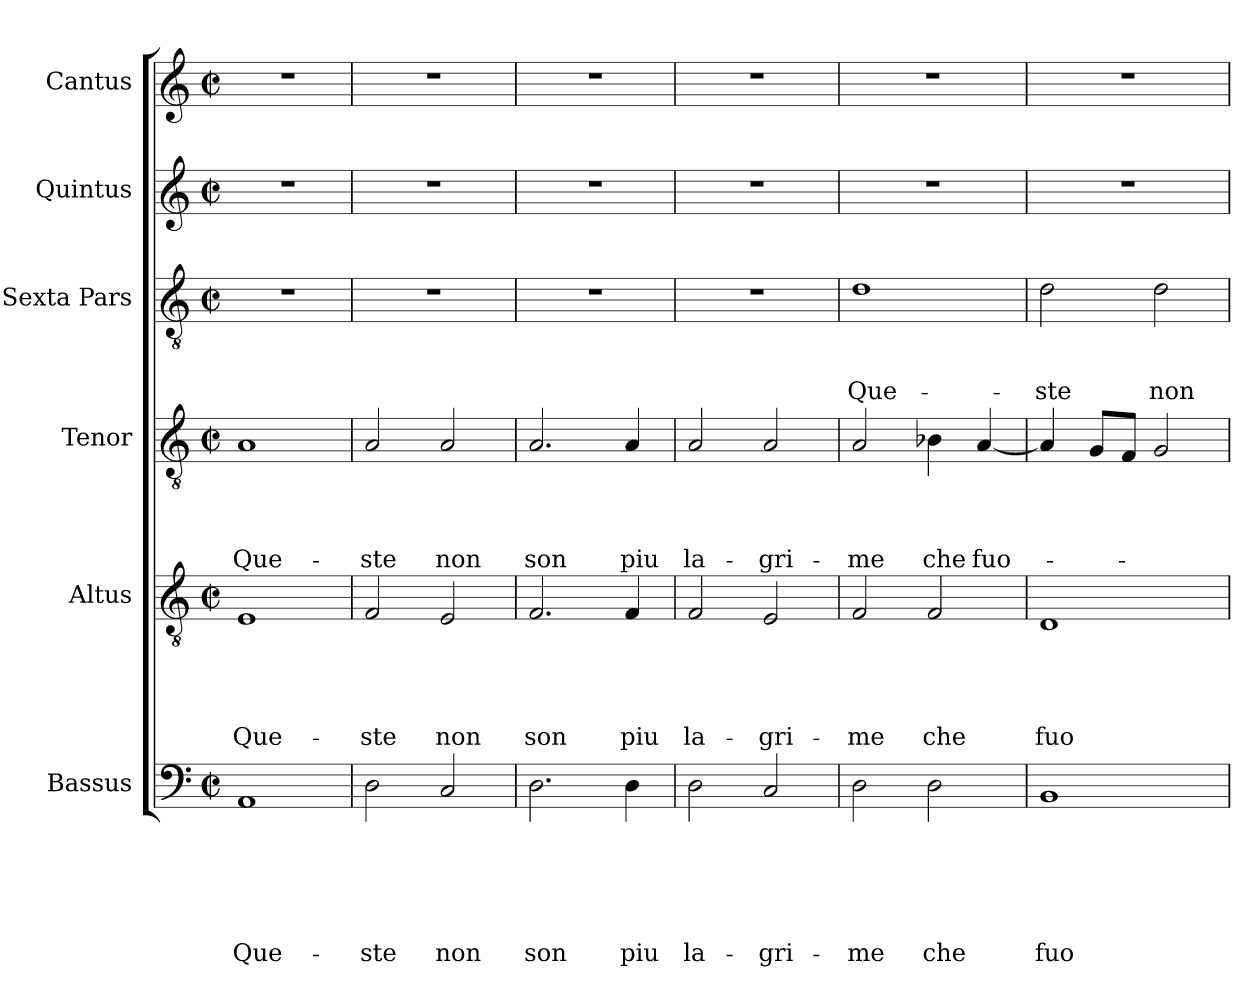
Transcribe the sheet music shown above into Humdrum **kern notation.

**kern	**text	**text	**text	**text	**text	**text	**kern	**text	**text	**text	**text	**text	**kern	**text	**text	**text	**text	**kern	**text	**text	**text	**kern	**kern
*part6	*part6	*part6	*part6	*part6	*part6	*part6	*part5	*part5	*part5	*part5	*part5	*part5	*part4	*part4	*part4	*part4	*part4	*part3	*part3	*part3	*part3	*part2	*part1
*staff6	*staff6	*staff6	*staff6	*staff6	*staff6	*staff6	*staff5	*staff5	*staff5	*staff5	*staff5	*staff5	*staff4	*staff4	*staff4	*staff4	*staff4	*staff3	*staff3	*staff3	*staff3	*staff2	*staff1
*I"Bassus	*	*	*	*	*	*	*I"Altus	*	*	*	*	*	*I"Tenor	*	*	*	*	*I"Sexta Pars	*	*	*	*I"Quintus	*I"Cantus
*clefF4	*	*	*	*	*	*	*clefGv2	*	*	*	*	*	*clefGv2	*	*	*	*	*clefGv2	*	*	*	*clefG2	*clefG2
*k[]	*	*	*	*	*	*	*k[]	*	*	*	*	*	*k[]	*	*	*	*	*k[]	*	*	*	*k[]	*k[]
*C:	*	*	*	*	*	*	*C:	*	*	*	*	*	*C:	*	*	*	*	*C:	*	*	*	*C:	*C:
*M2/2	*	*	*	*	*	*	*M2/2	*	*	*	*	*	*M2/2	*	*	*	*	*M2/2	*	*	*	*M2/2	*M2/2
*met(c|)	*	*	*	*	*	*	*met(c|)	*	*	*	*	*	*met(c|)	*	*	*	*	*met(c|)	*	*	*	*met(c|)	*met(c|)
=1	=1	=1	=1	=1	=1	=1	=1	=1	=1	=1	=1	=1	=1	=1	=1	=1	=1	=1	=1	=1	=1	=1	=1
1AA	.	.	.	.	.	Que-	1E	.	.	.	.	Que-	1A	.	.	.	Que-	1r	.	.	.	1r	1r
=2	=2	=2	=2	=2	=2	=2	=2	=2	=2	=2	=2	=2	=2	=2	=2	=2	=2	=2	=2	=2	=2	=2	=2
2D\	.	.	.	.	.	-ste	2F/	.	.	.	.	-ste	2A/	.	.	.	-ste	1r	.	.	.	1r	1r
2C/	.	.	.	.	.	non	2E/	.	.	.	.	non	2A/	.	.	.	non	.	.	.	.	.	.
=3	=3	=3	=3	=3	=3	=3	=3	=3	=3	=3	=3	=3	=3	=3	=3	=3	=3	=3	=3	=3	=3	=3	=3
2.D\	.	.	.	.	.	son	2.F/	.	.	.	.	son	2.A/	.	.	.	son	1r	.	.	.	1r	1r
4D\	.	.	.	.	.	piu	4F/	.	.	.	.	piu	4A/	.	.	.	piu	.	.	.	.	.	.
=4	=4	=4	=4	=4	=4	=4	=4	=4	=4	=4	=4	=4	=4	=4	=4	=4	=4	=4	=4	=4	=4	=4	=4
2D\	.	.	.	.	.	la-	2F/	.	.	.	.	la-	2A/	.	.	.	la-	1r	.	.	.	1r	1r
2C/	.	.	.	.	.	-gri-	2E/	.	.	.	.	-gri-	2A/	.	.	.	-gri-	.	.	.	.	.	.
=5	=5	=5	=5	=5	=5	=5	=5	=5	=5	=5	=5	=5	=5	=5	=5	=5	=5	=5	=5	=5	=5	=5	=5
2D\	.	.	.	.	.	-me	2F/	.	.	.	.	-me	2A/	.	.	.	-me	1d	.	.	Que-	1r	1r
2D\	.	.	.	.	.	che	2F/	.	.	.	.	che	4B-\	.	.	.	che	.	.	.	.	.	.
.	.	.	.	.	.	.	.	.	.	.	.	.	[4A/	.	.	.	fuo-	.	.	.	.	.	.
!!LO:LB:g=z
=6	=6	=6	=6	=6	=6	=6	=6	=6	=6	=6	=6	=6	=6	=6	=6	=6	=6	=6	=6	=6	=6	=6	=6
1BB	.	.	.	.	.	fuo-	1D	.	.	.	.	fuo-	4A/]	.	.	.	.	2d\	.	.	-ste	1r	1r
.	.	.	.	.	.	.	.	.	.	.	.	.	8G/L	.	.	.	.	.	.	.	.	.	.
.	.	.	.	.	.	.	.	.	.	.	.	.	8F/J	.	.	.	.	.	.	.	.	.	.
.	.	.	.	.	.	.	.	.	.	.	.	.	2G/	.	.	.	.	2d\	.	.	non	.	.
=	=	=	=	=	=	=	=	=	=	=	=	=	=	=	=	=	=	=	=	=	=	=	=
*-	*-	*-	*-	*-	*-	*-	*-	*-	*-	*-	*-	*-	*-	*-	*-	*-	*-	*-	*-	*-	*-	*-	*-
